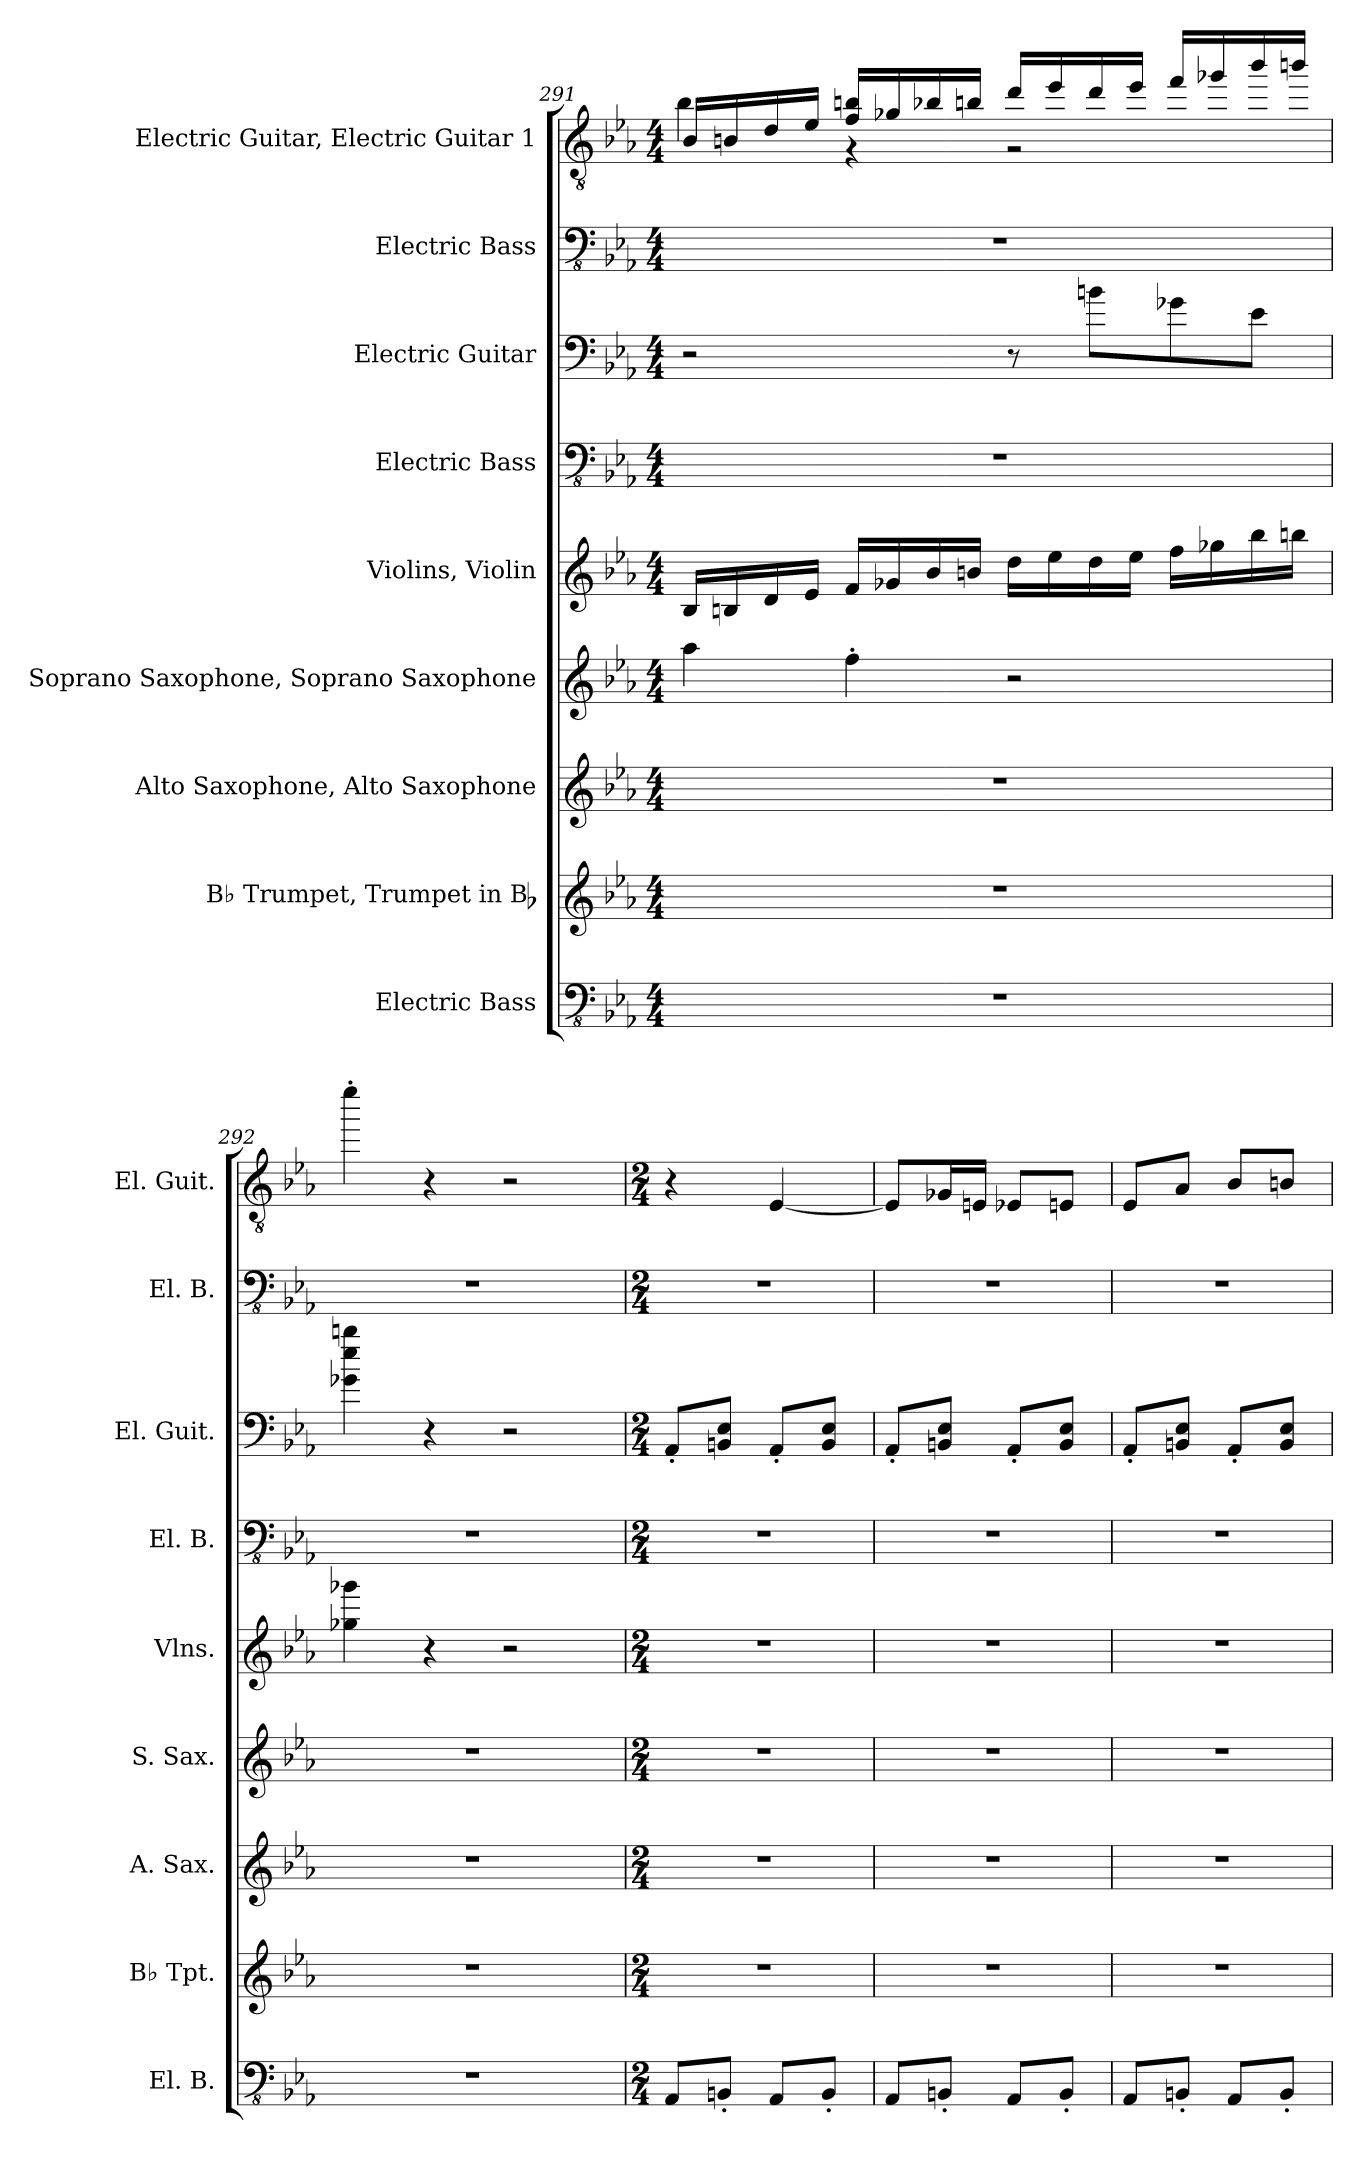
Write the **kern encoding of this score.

**kern	**kern	**kern	**kern	**kern	**kern	**kern	**kern	**kern
*part9	*part8	*part7	*part6	*part5	*part4	*part3	*part2	*part1
*staff9	*staff8	*staff7	*staff6	*staff5	*staff4	*staff3	*staff2	*staff1
*I"Electric Bass	*I"B♭ Trumpet, Trumpet in Bb	*I"Alto Saxophone, Alto Saxophone	*I"Soprano Saxophone, Soprano Saxophone	*I"Violins, Violin	*I"Electric Bass	*I"Electric Guitar	*I"Electric Bass	*I"Electric Guitar, Electric Guitar 1
*I'El. B.	*I'B♭ Tpt.	*I'A. Sax.	*I'S. Sax.	*I'Vlns.	*I'El. B.	*I'El. Guit.	*I'El. B.	*I'El. Guit.
*clefFv4	*clefG2	*clefG2	*clefG2	*clefG2	*clefFv4	*clefF4	*clefFv4	*clefGv2
*	*ITrd1c2	*ITrd5c9	*ITrd1c2	*	*	*	*	*
*k[b-e-a-]	*k[b-e-a-d-g-]	*k[b-e-a-d-g-c-]	*k[b-e-a-d-g-]	*k[b-e-a-]	*k[b-e-a-]	*k[b-e-a-]	*k[b-e-a-]	*k[b-e-a-]
*M4/4	*M4/4	*M4/4	*M4/4	*M4/4	*M4/4	*M4/4	*M4/4	*M4/4
=291	=291	=291	=291	=291	=291	=291	=291	=291
*	*	*	*	*	*	*	*	*^
1r	1r	1r	4gg-\	16B-/LL	1r	2r	1r	16B-/LL	4b-\
.	.	.	.	16Bn/	.	.	.	16Bn/	.
.	.	.	.	16d/	.	.	.	16d/	.
.	.	.	.	16e-/JJ	.	.	.	16e-/JJ	.
.	.	.	4ee-'\	16f/LL	.	.	.	16f/ 16bn/LL	4r
.	.	.	.	16g-X/	.	.	.	16g-X/	.
.	.	.	.	16b-/	.	.	.	16b-X/	.
.	.	.	.	16bn/JJ	.	.	.	16bn/JJ	.
.	.	.	2r	16dd\LL	.	8r	.	16dd/LL	2r
.	.	.	.	16ee-\	.	.	.	16ee-/	.
.	.	.	.	16dd\	.	8bn\L	.	16dd/	.
.	.	.	.	16ee-\JJ	.	.	.	16ee-/JJ	.
.	.	.	.	16ff\LL	.	8g-X\	.	16ff/LL	.
.	.	.	.	16gg-X\	.	.	.	16gg-X/	.
.	.	.	.	16bb-\	.	8e-\J	.	16bb-/	.
.	.	.	.	16bbn\JJ	.	.	.	16bbn/JJ	.
*	*	*	*	*	*	*	*	*v	*v
!!LO:PB:g=z
=292	=292	=292	=292	=292	=292	=292	=292	=292
1r	1r	1r	1r	4gg-X\ 4ggg-X\	1r	4g-X\ 4ee-\ 4bbn\	1r	4eee-'\
.	.	.	.	4r	.	4r	.	4r
.	.	.	.	2r	.	2r	.	2r
=293	=293	=293	=293	=293	=293	=293	=293	=293
*M2/4	*M2/4	*M2/4	*M2/4	*M2/4	*M2/4	*M2/4	*M2/4	*M2/4
*	*	*	*	*	*	*	*	*MM55
8AAA-/L	2r	2r	2r	2r	2r	8AA-'/L	2r	4r
8BBBn'/J	.	.	.	.	.	8BBn/ 8E-/J	.	.
8AAA-/L	.	.	.	.	.	8AA-'/L	.	[4E-/
8BBB'/J	.	.	.	.	.	8BB/ 8E-/J	.	.
=294	=294	=294	=294	=294	=294	=294	=294	=294
8AAA-/L	2r	2r	2r	2r	2r	8AA-'/L	2r	8E-/L]
8BBBn'/J	.	.	.	.	.	8BBn/ 8E-/J	.	16G-X/L
.	.	.	.	.	.	.	.	16En/JJ
8AAA-/L	.	.	.	.	.	8AA-'/L	.	8E-X/L
8BBB'/J	.	.	.	.	.	8BB/ 8E-/J	.	8En/J
=295	=295	=295	=295	=295	=295	=295	=295	=295
8AAA-/L	2r	2r	2r	2r	2r	8AA-'/L	2r	8E-/L
8BBBn'/J	.	.	.	.	.	8BBn/ 8E-/J	.	8A-/J
8AAA-/L	.	.	.	.	.	8AA-'/L	.	8B-/L
8BBB'/J	.	.	.	.	.	8BB/ 8E-/J	.	8Bn/J
=	=	=	=	=	=	=	=	=
*-	*-	*-	*-	*-	*-	*-	*-	*-
